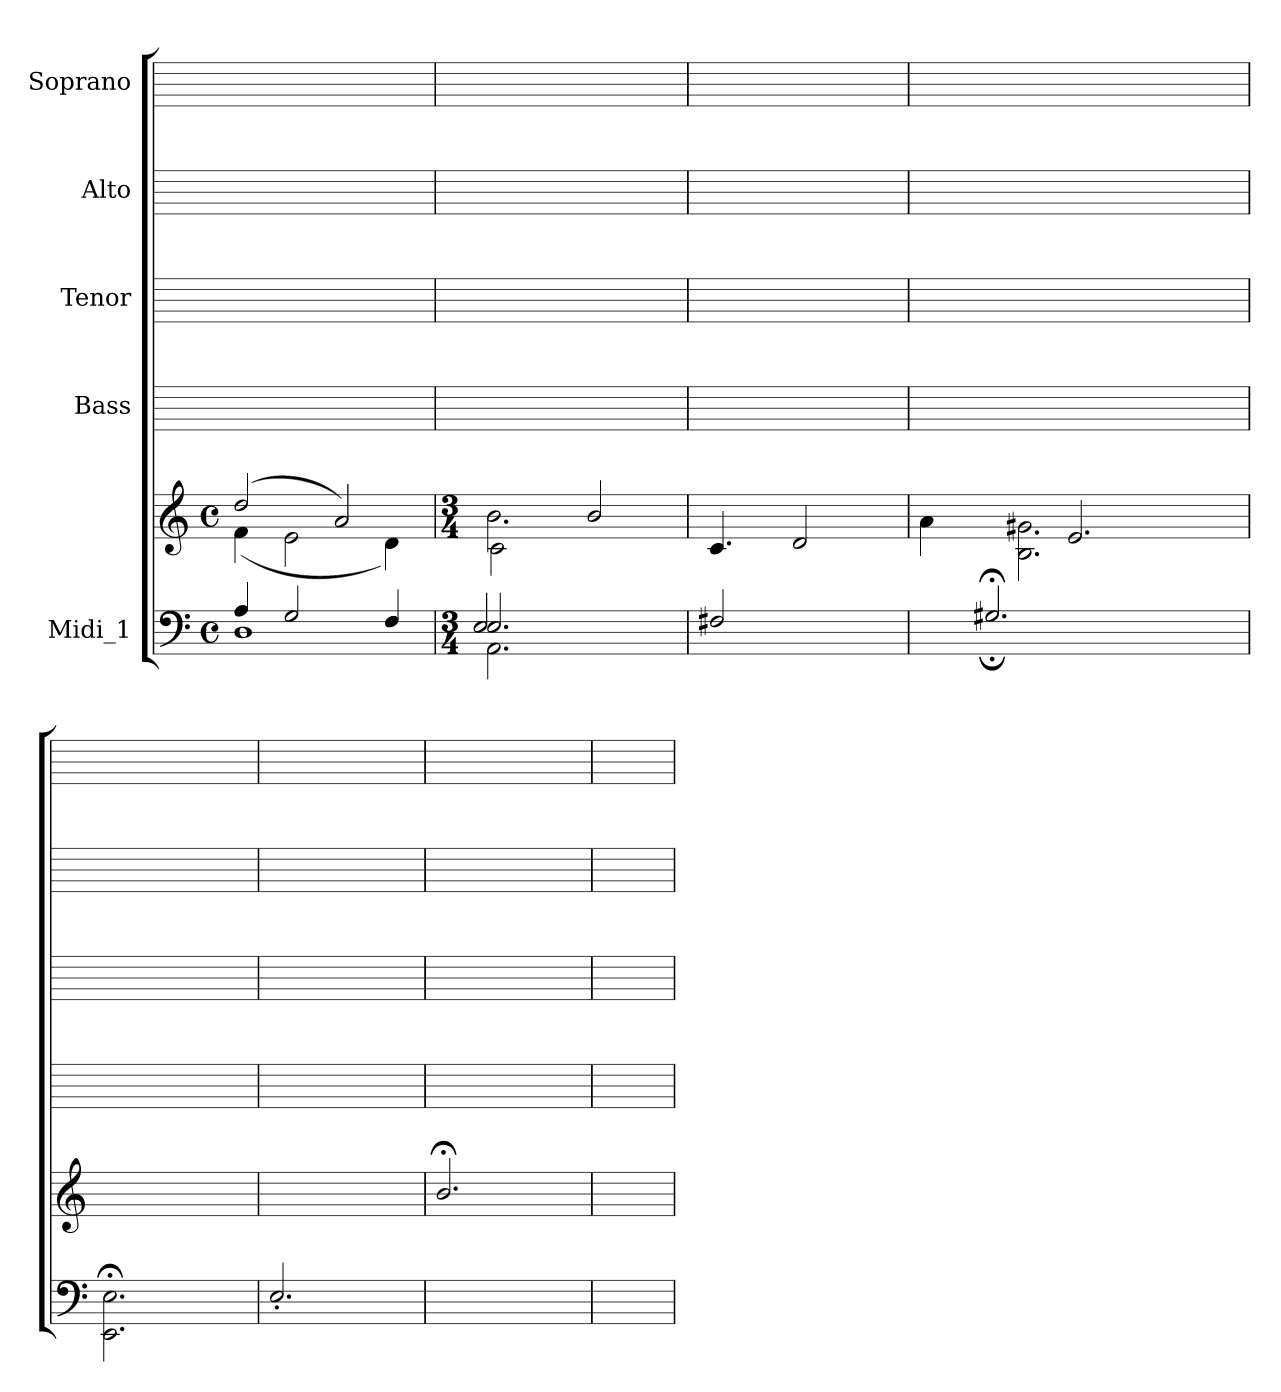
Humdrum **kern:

**kern	**kern	**kern	**kern	**kern	**kern
*part5	*part5	*part4	*part3	*part2	*part1
*staff6	*staff5	*staff4	*staff3	*staff2	*staff1
*I"Midi_1	*	*I"Bass	*I"Tenor	*I"Alto	*I"Soprano
*clefF4	*clefG2	*	*	*	*
*k[]	*k[]	*	*	*	*
*C:	*C:	*	*	*	*
*M4/4	*M4/4	*	*	*	*
*met(c)	*met(c)	*	*	*	*
=	=	=	=	=	=
*^	*^	*	*	*	*
*	*^	*	*^	*	*	*	*
4A/	1D\	4ryy	(>2dd/	(<4f\	4ryy	4ryy	4ryy	4ryy	4ryy
2G/	.	4ryy	.	2e\	4ryy	2.ryy	2.ryy	2.ryy	2.ryy
.	.	4ryy	2a/)	.	4ryy	.	.	.	.
4F/	.	4ryy	.	4d\)	4ryy	.	.	.	.
=	=	=	=	=	=	=	=	=	=
*M3/4	*	*	*M3/4	*	*	*	*	*	*
2.E/	2.AA\	2E/	2.b\	(<2c\	4ryy	4ryy	4ryy	4ryy	4ryy
.	.	.	.	.	4ryy	2.ryy	2.ryy	2.ryy	2.ryy
.	.	4ryy	.	2b/	4ryy	.	.	.	.
4ryy	4ryy	4ryy	4ryy	.	4ryy	.	.	.	.
=	=	=	=	=	=	=	=	=	=
2F#X/	4ryy	4ryy	4.c/	4ryy)	4ryy	4ryy	4ryy	4ryy	4ryy
.	4ryy	4ryy	.	4ryy	4ryy	2ryy	2ryy	2ryy	2ryy
.	.	.	2d/	.	.	.	.	.	.
4ryy	4ryy	4ryy	.	4ryy	4ryy	.	.	.	.
8ryy	8ryy	8ryy	.	8ryy	8ryy	8ryy	8ryy	8ryy	8ryy
=	=	=	=	=	=	=	=	=	=
*	*	*^	*	*	*	*	*	*	*
4ryy	4ryy	4ryy	4ryy	4a\	8ryy	4ryy	4ryy	4ryy	4ryy	4ryy
.	.	.	.	.	4ryy	.	.	.	.	.
2.G#X;;</	8ryy	8ryy	8ryy	1ryy	.	8ryy	1ryy	1ryy	1ryy	1ryy
.	4ryy	4ryy	4ryy	.	2.B\ 2.g#X\	4ryy	.	.	.	.
.	4ryy	4ryy	4ryy	.	.	2.e/	.	.	.	.
.	4.ryy	4.ryy	4.ryy	.	.	.	.	.	.	.
4.ryy	.	.	.	.	.	.	.	.	.	.
.	.	.	.	.	4ryy	.	.	.	.	.
.	8ryy	8ryy	8ryy	8ryy	.	.	8ryy	8ryy	8ryy	8ryy
*	*	*	*	*	*v	*v	*	*	*	*
=	=	=	=	=	=	=	=	=	=
2.EE\;< 2.E\;<	4ryy	4ryy	4ryy	4ryy	4ryy	4ryy	4ryy	4ryy	4ryy
.	4ryy	4ryy	4ryy	4ryy	4ryy	2ryy	2ryy	2ryy	2ryy
.	4ryy	4ryy	4ryy	4ryy	4ryy	.	.	.	.
=	=	=	=	=	=	=	=	=	=
2.E'/	4ryy	4ryy	4ryy	4ryy	4ryy	4ryy	4ryy	4ryy	4ryy
.	4ryy	4ryy	4ryy	4ryy	4ryy	2ryy	2ryy	2ryy	2ryy
.	4ryy	4ryy	4ryy	4ryy	4ryy	.	.	.	.
*	*	*v	*v	*	*	*	*	*	*
=	=	=	=	=	=	=	=	=
*	*	*	*	*^	*	*	*	*
4ryy	4ryy	4ryy	2.b;/	4ryy	4ryy	4ryy	4ryy	4ryy	4ryy
4ryy	4ryy	4ryy	.	4ryy	4ryy	2ryy	2ryy	2ryy	2ryy
4ryy	4ryy	4ryy	.	4ryy	4ryy	.	.	.	.
*	*	*	*v	*v	*v	*	*	*	*
=	=	=	=	=	=	=	=
4ryy	4ryy	4ryy	4ryy	4ryy	4ryy	4ryy	4ryy
*v	*v	*v	*	*	*	*	*
=	=	=	=	=	=
*-	*-	*-	*-	*-	*-
